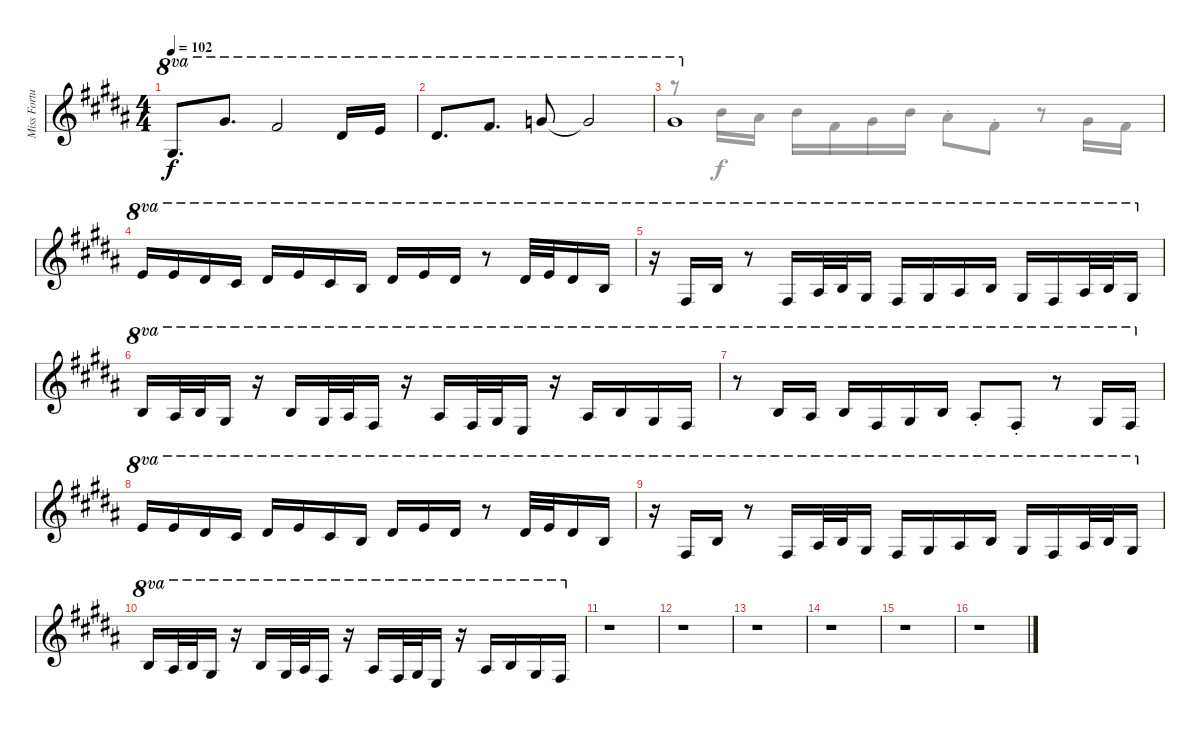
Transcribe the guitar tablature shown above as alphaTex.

\track ("Miss Fortune" "Miss Fortu") {instrument lead2sawtooth}
\staff {score}
\tuning (E4 B3 G3 D3 A2 E2) {hide}
\voice
\ts (4 4)
\tempo 102
\clef g2
\ks g#minor
18.4.8{d ot 8va dy f} 21.2.8{d ot 8va} 19.2.2{ot 8va} 20.3.16{ot 8va} 21.3.16{ot 8va} |
20.3.8{d ot 8va} 19.2.8{d ot 8va} 20.2.8{ot 8va} 20.2{t}.2{ot 8va} |
16.1.1{ot 8va} |
12.1.16{ot 8va} 12.1.16{ot 8va} 11.1.16{ot 8va} 14.2.16{ot 8va} 11.1.16{ot 8va} 12.1.16{ot 8va} 14.2.16{ot 8va} 12.2.16{ot 8va} 11.1.16{ot 8va} 12.1.16{ot 8va} 11.1.16{ot 8va} r.8{ot 8va} 11.1.32{ot 8va} 12.1.32{ot 8va} 11.1.16{ot 8va} 12.2.16{ot 8va} |
r.16{ot 8va} 11.3.16{ot 8va} 12.2.16{ot 8va} r.8{ot 8va} 11.3.16{ot 8va} 11.2.32{ot 8va} 12.2.32{ot 8va} 13.3.16{ot 8va} 11.3.16{ot 8va} 13.3.16{ot 8va} 11.2.16{ot 8va} 12.2.16{ot 8va} 13.3.16{ot 8va} 11.3.16{ot 8va} 11.2.32{ot 8va} 12.2.32{ot 8va} 13.3.16{ot 8va} |
12.2.16{ot 8va} 11.2.32{ot 8va} 12.2.32{ot 8va} 13.3.16{ot 8va} r.16{ot 8va} 12.2.16{ot 8va} 13.3.32{ot 8va} 11.2.32{ot 8va} 11.3.16{ot 8va} r.16{ot 8va} 11.2.16{ot 8va} 11.3.32{ot 8va} 13.3.32{ot 8va} 14.4.16{ot 8va} r.16{ot 8va} 11.2.16{ot 8va} 12.2.16{ot 8va} 13.3.16{ot 8va} 11.3.16{ot 8va} |
r.8{ot 8va} 12.2.16{ot 8va} 11.2.16{ot 8va} 12.2.16{ot 8va} 11.3.16{ot 8va} 13.3.16{ot 8va} 12.2.16{ot 8va} 11.2{st}.8{ot 8va} 11.3{st}.8{ot 8va} r.8{ot 8va} 13.3.16{ot 8va} 11.3.16{ot 8va} |
12.1.16{ot 8va} 12.1.16{ot 8va} 11.1.16{ot 8va} 14.2.16{ot 8va} 11.1.16{ot 8va} 12.1.16{ot 8va} 14.2.16{ot 8va} 12.2.16{ot 8va} 11.1.16{ot 8va} 12.1.16{ot 8va} 11.1.16{ot 8va} r.8{ot 8va} 11.1.32{ot 8va} 12.1.32{ot 8va} 11.1.16{ot 8va} 12.2.16{ot 8va} |
r.16{ot 8va} 11.3.16{ot 8va} 12.2.16{ot 8va} r.8{ot 8va} 11.3.16{ot 8va} 11.2.32{ot 8va} 12.2.32{ot 8va} 13.3.16{ot 8va} 11.3.16{ot 8va} 13.3.16{ot 8va} 11.2.16{ot 8va} 12.2.16{ot 8va} 13.3.16{ot 8va} 11.3.16{ot 8va} 11.2.32{ot 8va} 12.2.32{ot 8va} 13.3.16{ot 8va} |
12.2.16{ot 8va} 11.2.32{ot 8va} 12.2.32{ot 8va} 13.3.16{ot 8va} r.16{ot 8va} 12.2.16{ot 8va} 13.3.32{ot 8va} 11.2.32{ot 8va} 11.3.16{ot 8va} r.16{ot 8va} 11.2.16{ot 8va} 11.3.32{ot 8va} 13.3.32{ot 8va} 14.4.16{ot 8va} r.16{ot 8va} 11.2.16{ot 8va} 12.2.16{ot 8va} 13.3.16{ot 8va} 11.3.16{ot 8va} |
r.1 |
r.1 |
r.1 |
r.1 |
r.1 |
r.1
\voice
\clef g2
\ottava regular
\simile none
\ks g#minor
|
|
r.8 12.2.16 11.2.16 12.2.16 11.3.16 13.3.16 12.2.16 11.2{st}.8 11.3{st}.8 r.8 13.3.16 11.3.16 |
|
|
|
|
|
|
|
|
|
|
|
|
